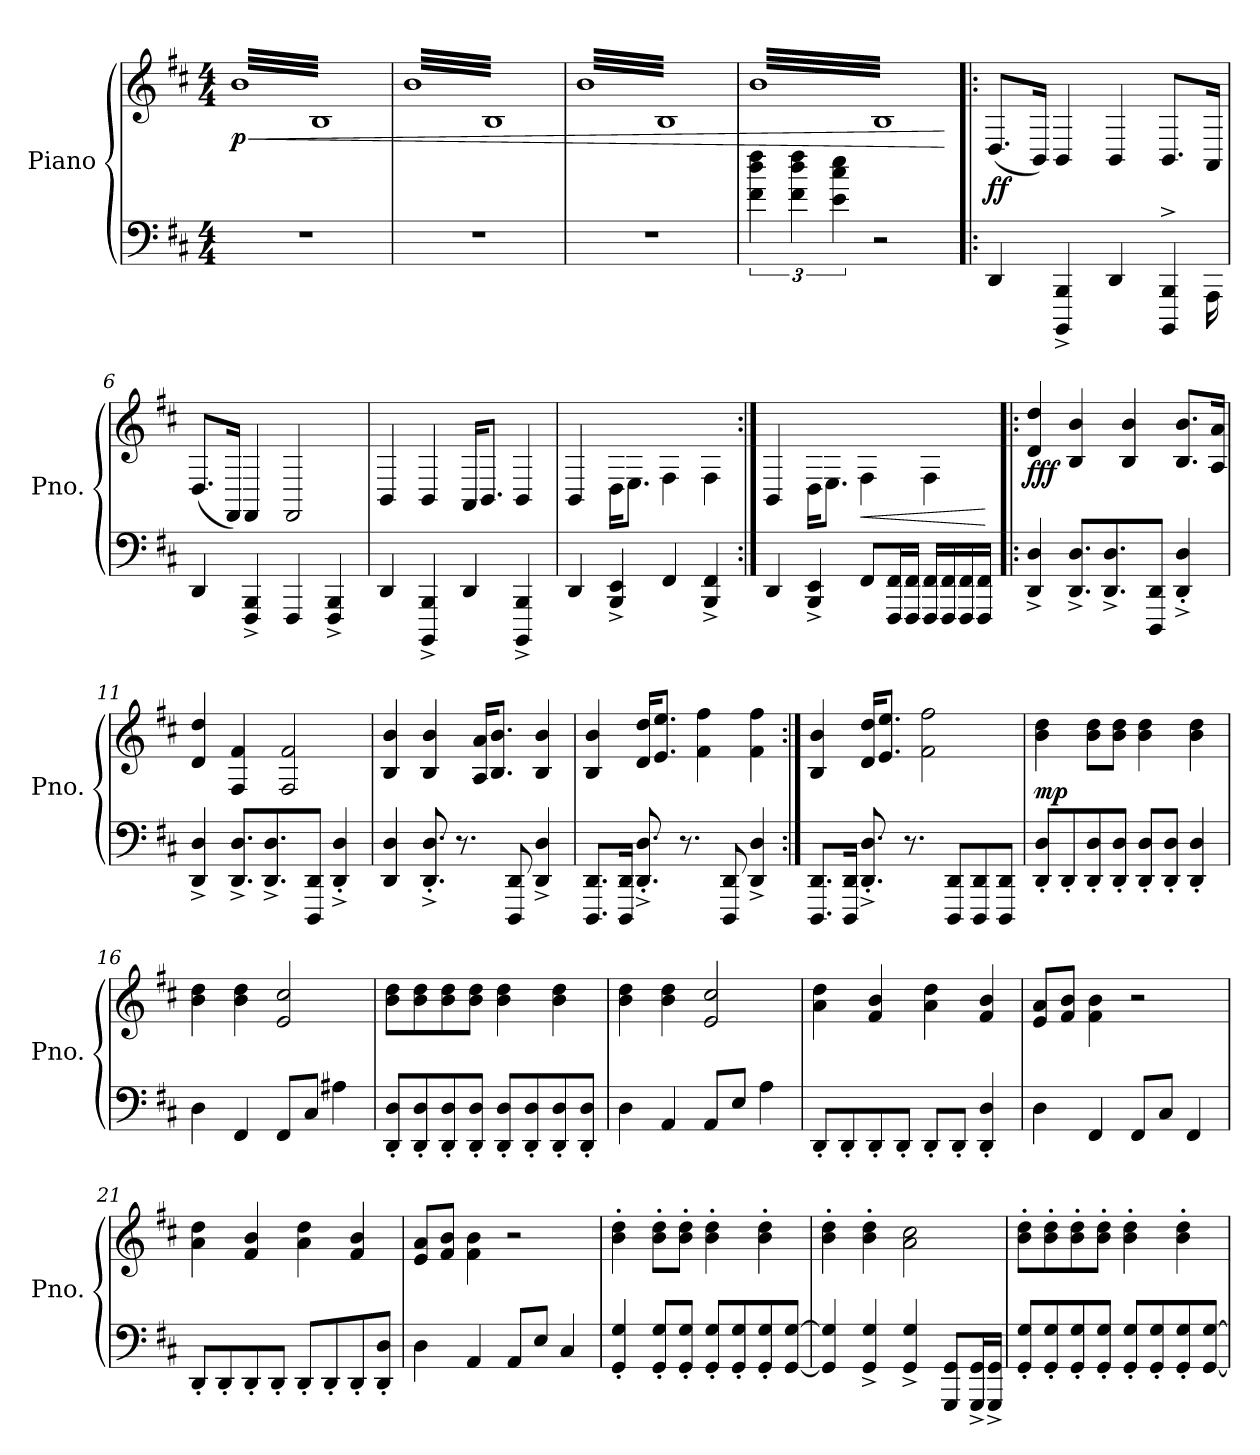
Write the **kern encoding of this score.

**kern	**kern	**dynam
*part1	*part1	*part1
*staff2	*staff1	*staff1/2
*I"Piano	*	*
*I'Pno.	*	*
*clefF4	*clefG2	*
*k[f#c#]	*k[f#c#]	*
*M4/4	*M4/4	*
*MM127	*MM127	*
=1	=1	=1
!	!	!LO:HP:b
!	!	!LO:DY:n=1:b
*	*tremolo	*
1r	32bLLL	< p
.	32B	.
.	32b	.
.	32B	.
.	32b	.
.	32B	.
.	32b	.
.	32B	.
.	32b	.
.	32B	.
.	32b	.
.	32B	.
.	32b	.
.	32B	.
.	32b	.
.	32B	.
.	32b	.
.	32B	.
.	32b	.
.	32B	.
.	32b	.
.	32B	.
.	32b	.
.	32B	.
.	32b	.
.	32B	.
.	32b	.
.	32B	.
.	32b	.
.	32B	.
.	32b	.
.	32BJJJ	.
=2	=2	=2
1r	32bLLL	.
.	32B	.
.	32b	.
.	32B	.
.	32b	.
.	32B	.
.	32b	.
.	32B	.
.	32b	.
.	32B	.
.	32b	.
.	32B	.
.	32b	.
.	32B	.
.	32b	.
.	32B	.
.	32b	.
.	32B	.
.	32b	.
.	32B	.
.	32b	.
.	32B	.
.	32b	.
.	32B	.
.	32b	.
.	32B	.
.	32b	.
.	32B	.
.	32b	.
.	32B	.
.	32b	.
.	32BJJJ	.
=3	=3	=3
1r	32bLLL	.
.	32B	.
.	32b	.
.	32B	.
.	32b	.
.	32B	.
.	32b	.
.	32B	.
.	32b	.
.	32B	.
.	32b	.
.	32B	.
.	32b	.
.	32B	.
.	32b	.
.	32B	.
.	32b	.
.	32B	.
.	32b	.
.	32B	.
.	32b	.
.	32B	.
.	32b	.
.	32B	.
.	32b	.
.	32B	.
.	32b	.
.	32B	.
.	32b	.
.	32B	.
.	32b	.
.	32BJJJ	.
=4	=4	=4
6f#\ 6dd\ 6ff#\	32bLLL	.
.	32B	.
.	32b	.
.	32B	.
.	32b	.
.	32B	.
6f#\ 6dd\ 6ff#\	.	.
.	32b	.
.	32B	.
.	32b	.
.	32B	.
.	32b	.
6e\ 6cc#\ 6ee\	.	.
.	32B	.
.	32b	.
.	32B	.
.	32b	.
.	32B	.
2r	32b	.
.	32B	.
.	32b	.
.	32B	.
.	32b	.
.	32B	.
.	32b	.
.	32B	.
.	32b	.
.	32B	.
.	32b	.
.	32B	.
.	32b	.
.	32B	.
.	32b	.
.	32BJJJ	.
*	*Xtremolo	*
.	.	[
=5!|:	=5!|:	=5!|:
*^	*	*
!	!	!	!LO:DY:b
4DD/	2...ryy	(<8.D/L	ff
.	.	.	.
.	.	.	.
.	.	.	.
.	.	.	.
.	.	.	.
.	.	16BB/Jk)	.
.	.	.	.
4BBBB/^ 4BBB/^	.	4BB/	.
.	.	.	.
.	.	.	.
.	.	.	.
.	.	.	.
.	.	.	.
.	.	.	.
.	.	.	.
4DD/	.	4BB/	.
4BBBB/^ 4BBB/^	.	8.BB/L	.
.	16AAA\	16AA/Jk	.
*v	*v	*	*
=6	=6	=6
4DD/	(<8.D/L	.
.	16FF#/Jk)	.
4FFF#/^ 4BBB/^	4FF#/	.
4FFF#/	2FF#/	.
4FFF#/^ 4BBB/^	.	.
=7	=7	=7
4DD/	4BB/	.
4BBBB/^ 4BBB/^	4BB/	.
4DD/	16AA/KL	.
.	8.BB/J	.
4BBBB/^ 4BBB/^	4BB/	.
!!LO:LB:g=z
=8	=8	=8
4DD/	4BB/	.
4BBB/^ 4EE/^	16D\KL	.
.	8.E\J	.
4FF#/	4F#\	.
4BBB/^ 4FF#/^	4F#\	.
=9:|!	=9:|!	=9:|!
4DD/	4BB/	.
4BBB/^ 4EE/^	16D\KL	.
.	8.E\J	.
!	!	!LO:HP:b
8FF#/L	4F#\	<
16FFF#/ 16FF#/L	.	.
16FFF#/ 16FF#/JJ	.	.
16FFF#/ 16FF#/LL	4F#\	.
16FFF#/ 16FF#/	.	.
16FFF#/ 16FF#/	.	.
16FFF#/ 16FF#/JJ	.	.
.	.	[
=10!|:	=10!|:	=10!|:
!	!	!LO:DY:b
4DD/^ 4D/^	4d/ 4dd/	fff
8.DD/^ 8.D/^L	4B/ 4b/	.
8.DD/^ 8.D/^	.	.
.	4B/ 4b/	.
8DDD/ 8DD/J	.	.
4DD/'^ 4D/'^	8.B/ 8.b/L	.
.	16A/ 16a/Jk	.
=11	=11	=11
4DD/^ 4D/^	4d/ 4dd/	.
8.DD/^ 8.D/^L	4F#/ 4f#/	.
8.DD/^ 8.D/^	.	.
.	2F#/ 2f#/	.
8DDD/ 8DD/J	.	.
4DD/'^ 4D/'^	.	.
!!LO:LB:g=z
=12	=12	=12
4DD/ 4D/	4B/ 4b/	.
8.DD/'^ 8.D/'^	4B/ 4b/	.
8.r	.	.
.	16A/ 16a/KL	.
.	8.B/ 8.b/J	.
8DDD/ 8DD/	.	.
4DD/^ 4D/^	4B/ 4b/	.
=13	=13	=13
8.DDD/ 8.DD/L	4B/ 4b/	.
16DDD/ 16DD/Jk	.	.
8.DD/'^ 8.D/'^	16d/ 16dd/KL	.
.	8.e/ 8.ee/J	.
8.r	.	.
.	4f#\ 4ff#\	.
8DDD/ 8DD/	.	.
4DD/^ 4D/^	4f#\ 4ff#\	.
=14:|!	=14:|!	=14:|!
8.DDD/ 8.DD/L	4B/ 4b/	.
16DDD/ 16DD/Jk	.	.
8.DD/'^ 8.D/'^	16d/ 16dd/KL	.
.	8.e/ 8.ee/J	.
8.r	.	.
.	2f#\ 2ff#\	.
8DDD/ 8DD/L	.	.
8DDD/ 8DD/	.	.
8DDD/ 8DD/J	.	.
=15	=15	=15
!	!	!LO:DY:a=2
8DD/' 8D/'L	4b\ 4dd\	mp
8DD'/	.	.
8DD/' 8D/'	8b\ 8dd\L	.
8DD/' 8D/'J	8b\ 8dd\J	.
8DD/' 8D/'L	4b\ 4dd\	.
8DD/' 8D/'J	.	.
4DD/' 4D/'	4b\ 4dd\	.
!!LO:LB:g=z
=16	=16	=16
4D\	4b\ 4dd\	.
4FF#/	4b\ 4dd\	.
8FF#/L	2e/ 2cc#/	.
8C#/J	.	.
4A#X\	.	.
=17	=17	=17
8DD/' 8D/'L	8b\ 8dd\L	.
8DD/' 8D/'	8b\ 8dd\	.
8DD/' 8D/'	8b\ 8dd\	.
8DD/' 8D/'J	8b\ 8dd\J	.
8DD/' 8D/'L	4b\ 4dd\	.
8DD/' 8D/'	.	.
8DD/' 8D/'	4b\ 4dd\	.
8DD/' 8D/'J	.	.
=18	=18	=18
4D\	4b\ 4dd\	.
4AA/	4b\ 4dd\	.
8AA/L	2e/ 2cc#/	.
8E/J	.	.
4A\	.	.
=19	=19	=19
8DD'/L	4a\ 4dd\	.
8DD'/	.	.
8DD'/	4f#/ 4b/	.
8DD'/J	.	.
8DD'/L	4a\ 4dd\	.
8DD'/J	.	.
4DD/' 4D/'	4f#/ 4b/	.
=20	=20	=20
4D\	8e/ 8a/L	.
.	8f#/ 8b/J	.
4FF#/	4f#\ 4b\	.
8FF#/L	2r	.
8C#/J	.	.
4FF#/	.	.
!!LO:LB:g=z
=21	=21	=21
8DD'/L	4a\ 4dd\	.
8DD'/	.	.
8DD'/	4f#/ 4b/	.
8DD'/J	.	.
8DD'/L	4a\ 4dd\	.
8DD'/	.	.
8DD'/	4f#/ 4b/	.
8DD/' 8D/'J	.	.
=22	=22	=22
4D\	8e/ 8a/L	.
.	8f#/ 8b/J	.
4AA/	4f#\ 4b\	.
8AA/L	2r	.
8E/J	.	.
4C#/	.	.
=23	=23	=23
4GG/' 4G/'	4b\' 4dd\'	.
8GG/' 8G/'L	8b\' 8dd\'L	.
8GG/' 8G/'J	8b\' 8dd\'J	.
8GG/' 8G/'L	4b\' 4dd\'	.
8GG/' 8G/'	.	.
8GG/' 8G/'	4b\' 4dd\'	.
[8GG/ [8G/J	.	.
=24	=24	=24
4GG/] 4G/]	4b\' 4dd\'	.
4GG/^ 4G/^	4b\' 4dd\'	.
4GG/^ 4G/^	2a\ 2cc#\	.
8GGG/ 8GG/L	.	.
16GGG/^ 16GG/^L	.	.
16GGG/^ 16GG/^JJ	.	.
=25	=25	=25
8GG/' 8G/'L	8b\' 8dd\'L	.
8GG/' 8G/'	8b\' 8dd\'	.
8GG/' 8G/'	8b\' 8dd\'	.
8GG/' 8G/'J	8b\' 8dd\'J	.
8GG/' 8G/'L	4b\' 4dd\'	.
8GG/' 8G/'	.	.
8GG/' 8G/'	4b\' 4dd\'	.
[8GG/ [8G/J	.	.
=	=	=
*-	*-	*-
